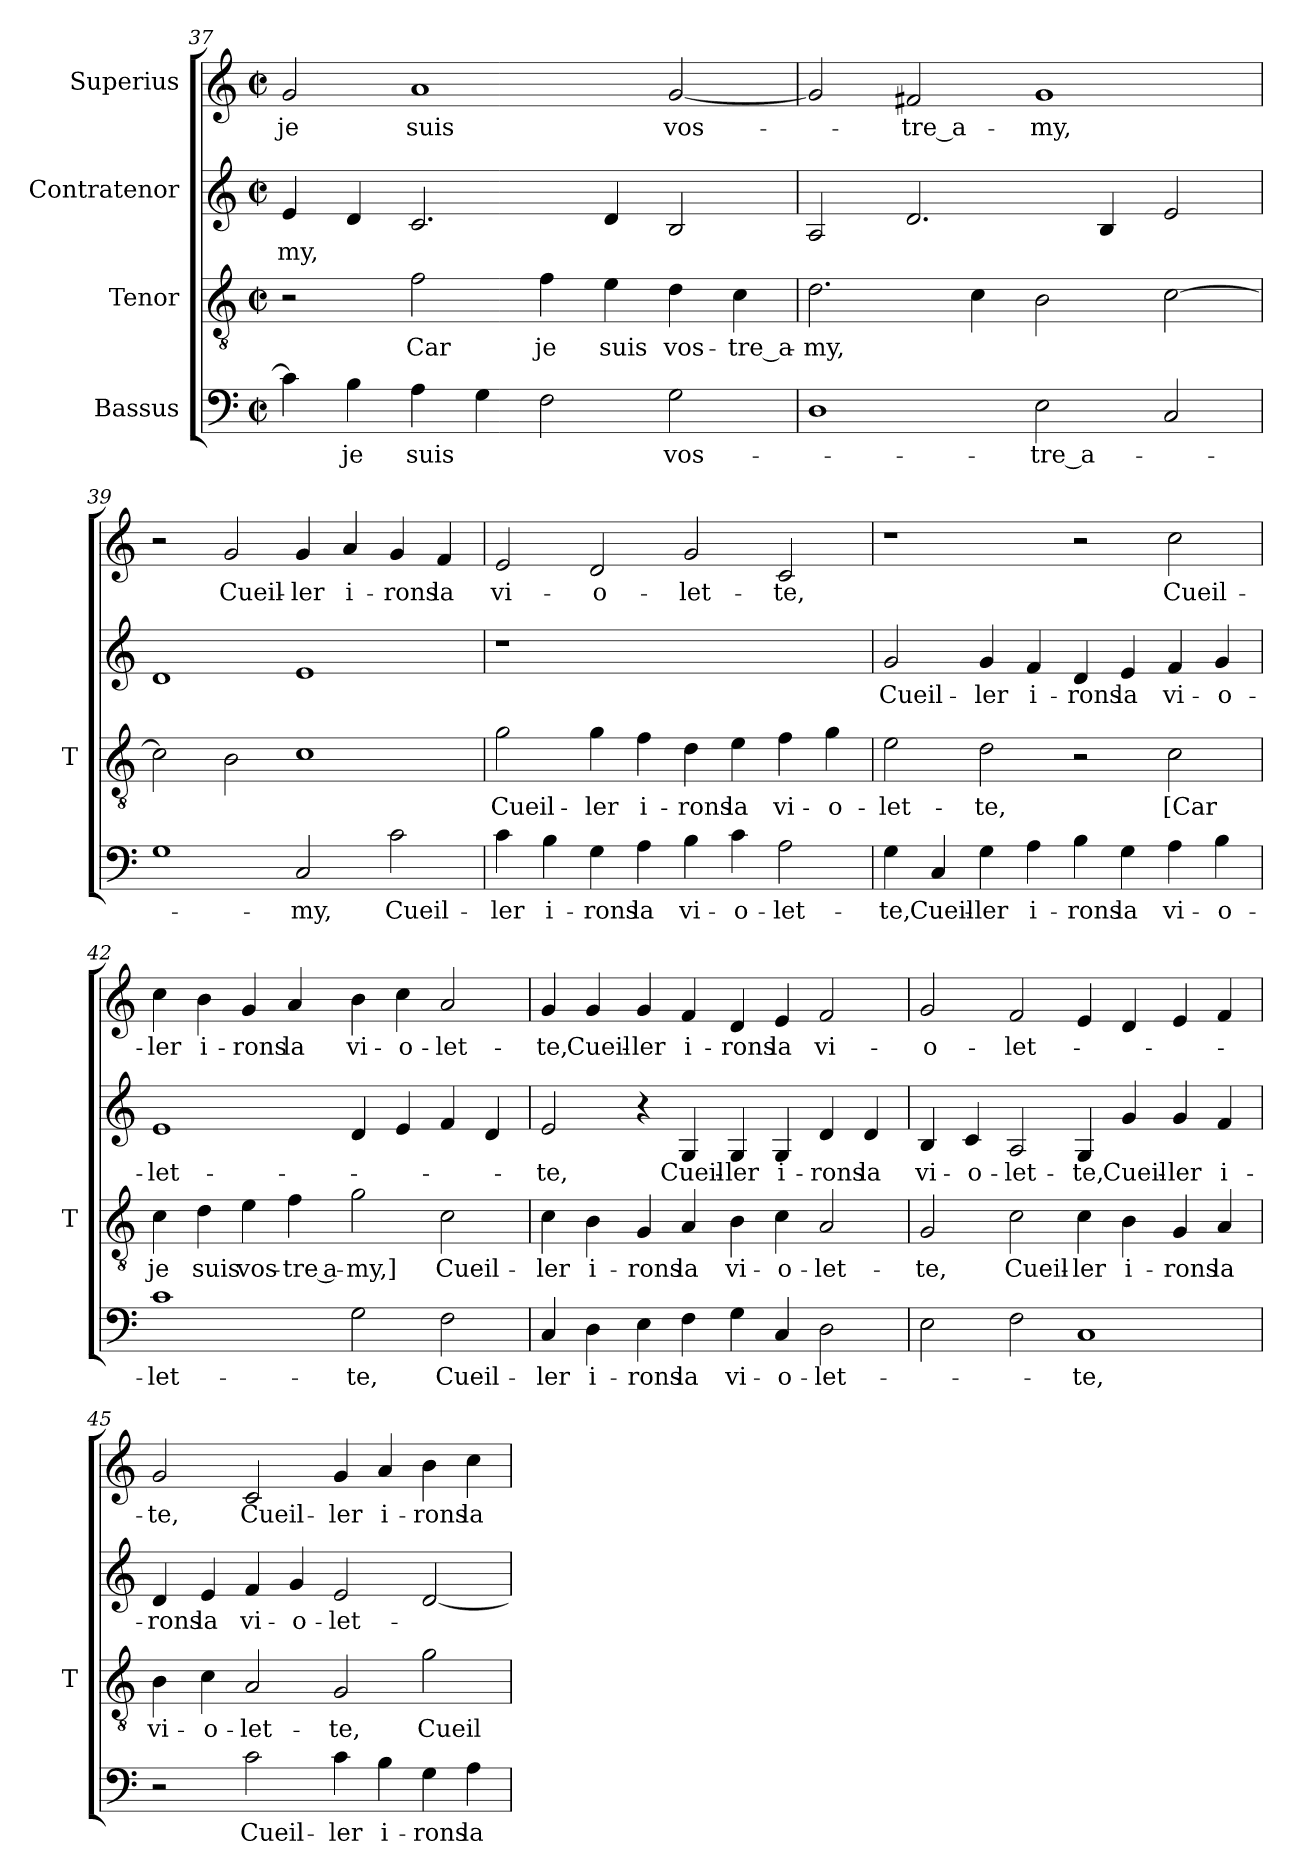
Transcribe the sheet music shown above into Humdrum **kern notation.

**kern	**text	**kern	**text	**kern	**text	**kern	**text
*part4	*part4	*part3	*part3	*part2	*part2	*part1	*part1
*staff4	*staff4	*staff3	*staff3	*staff2	*staff2	*staff1	*staff1
*I"Bassus	*	*I"Tenor	*	*I"Contratenor	*	*I"Superius	*
*	*	*I'T	*	*	*	*	*
!!LO:PB:g=z
*clefF4	*	*clefGv2	*	*clefG2	*	*clefG2	*
*k[]	*	*k[]	*	*k[]	*	*k[]	*
*C:	*	*C:	*	*C:	*	*C:	*
*M2/2	*	*M2/2	*	*M2/2	*	*M2/2	*
*met(c|)	*	*met(c|)	*	*met(c|)	*	*met(c|)	*
=37	=37	=37	=37	=37	=37	=37	=37
4c]	-	2r	.	4e	-my,	2g	-je
4B	-je	.	.	4d	.	.	.
4A	-suis	2f	-Car	2.c	.	1a	-suis
4G	.	.	.	.	.	.	.
2F	.	4f	-je	.	.	.	.
.	.	4e	-suis	4d	.	.	.
2G	vos-	4d	vos-	2B	.	[2g	vos-
.	.	4c	tre_a-	.	.	.	.
=38	=38	=38	=38	=38	=38	=38	=38
1D	.	2.d	-my,	2A	.	2g]	.
.	.	.	.	2.d	.	2f#X	tre_a-
.	.	4c	.	.	.	.	.
2E	tre_a-	2B	.	.	.	1g	-my,
.	.	.	.	4B	.	.	.
2C	.	[2c	.	2e	.	.	.
=39	=39	=39	=39	=39	=39	=39	=39
1G	.	2c]	.	1d	.	2r	.
.	.	2B	.	.	.	2g	Cueil-
2C	-my,	1c	.	1e	.	4g	-ler
.	.	.	.	.	.	4a	i-
2c	Cueil-	.	.	.	.	4g	-rons
.	.	.	.	.	.	4f	-la
=40	=40	=40	=40	=40	=40	=40	=40
4c	-ler	2g	Cueil-	1r	.	2e	vi-
4B	i-	.	.	.	.	.	.
4G	-rons	4g	-ler	.	.	2d	o-
4A	-la	4f	i-	.	.	.	.
4B	vi-	4d	-rons	1ryy	.	2g	let-
4c	o-	4e	-la	.	.	.	.
2A	let-	4f	vi-	.	.	2c	-te,
.	.	4g	o-	.	.	.	.
!!LO:PB:g=z
=41	=41	=41	=41	=41	=41	=41	=41
4G	-te,	2e	let-	2g	Cueil-	1r	.
4C	Cueil-	.	.	.	.	.	.
4G	-ler	2d	-te,	4g	-ler	.	.
4A	i-	.	.	4f	i-	.	.
4B	-rons	2r	.	4d	-rons	2r	.
4G	-la	.	.	4e	-la	.	.
4A	vi-	2c	-[Car	4f	vi-	2cc	Cueil-
4B	o-	.	.	4g	o-	.	.
=42	=42	=42	=42	=42	=42	=42	=42
1c	let-	4c	-je	1e	let-	4cc	-ler
.	.	4d	-suis	.	.	4b	i-
.	.	4e	vos-	.	.	4g	-rons
.	.	4f	tre a-	.	.	4a	-la
2G	-te,	2g	-my,]	4d	.	4b	vi-
.	.	.	.	4e	.	4cc	o-
2F	Cueil-	2c	Cueil-	4f	.	2a	let-
.	.	.	.	4d	.	.	.
=43	=43	=43	=43	=43	=43	=43	=43
4C	-ler	4c	-ler	2e	-te,	4g	-te,
4D	i-	4B	i-	.	.	4g	Cueil-
4E	-rons	4G	-rons	4r	.	4g	-ler
4F	-la	4A	-la	4G	Cueil-	4f	i-
4G	vi-	4B	vi-	4G	-ler	4d	-rons
4C	o-	4c	o-	4G	i-	4e	-la
2D	let-	2A	let-	4d	-rons	2f	vi-
.	.	.	.	4d	-la	.	.
!!LO:PB:g=z
=44	=44	=44	=44	=44	=44	=44	=44
2E	.	2G	-te,	4B	vi-	2g	o-
.	.	.	.	4c	o-	.	.
2F	.	2c	Cueil-	2A	let-	2f	let-
1C	-te,	4c	-ler	4G	-te,	4e	.
.	.	4B	i-	4g	Cueil-	4d	.
.	.	4G	-rons	4g	-ler	4e	.
.	.	4A	-la	4f	i-	4f	.
=45	=45	=45	=45	=45	=45	=45	=45
2r	.	4B	vi-	4d	-rons	2g	-te,
.	.	4c	o-	4e	-la	.	.
2c	Cueil-	2A	let-	4f	vi-	2c	Cueil-
.	.	.	.	4g	o-	.	.
4c	-ler	2G	-te,	2e	let-	4g	-ler
4B	i-	.	.	.	.	4a	i-
4G	-rons	2g	Cueil-	[2d	.	4b	-rons
4A	-la	.	.	.	.	4cc	-la
=	=	=	=	=	=	=	=
*-	*-	*-	*-	*-	*-	*-	*-
